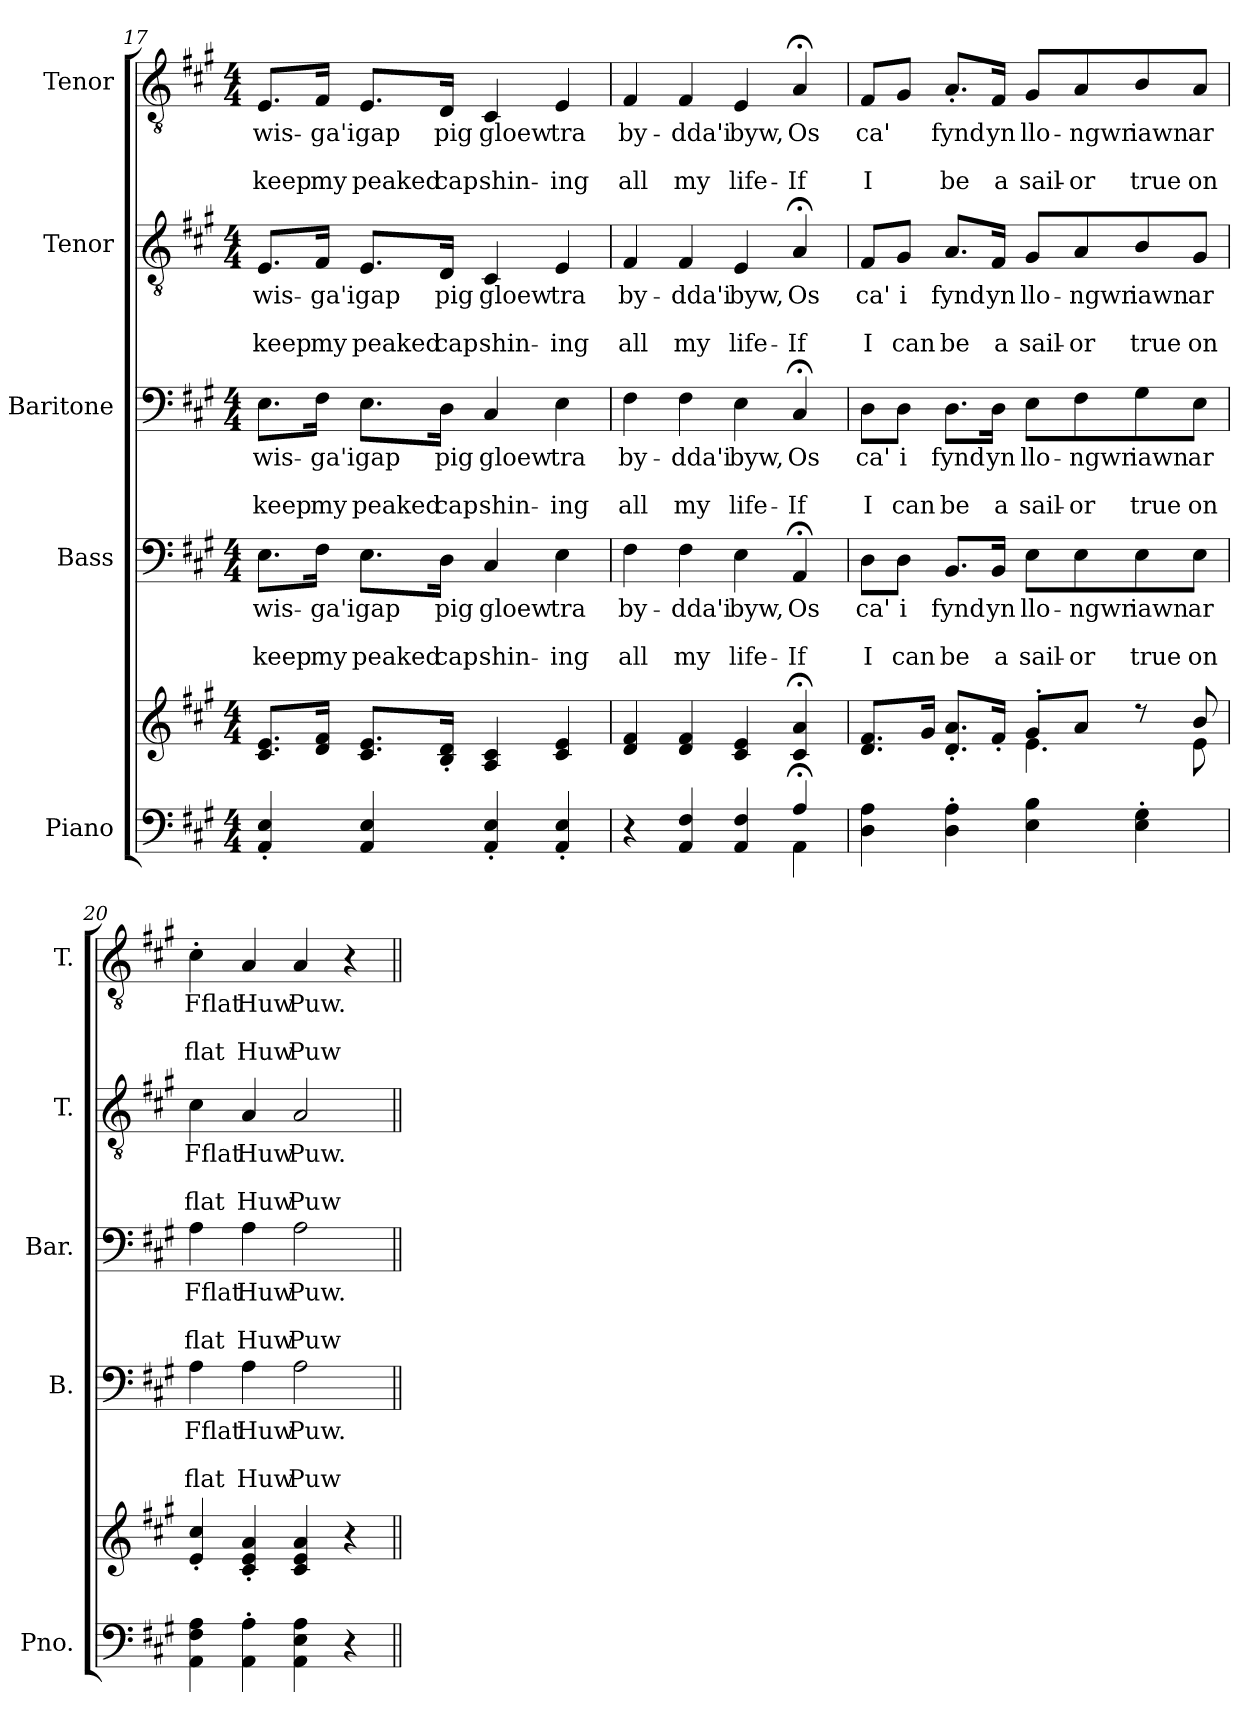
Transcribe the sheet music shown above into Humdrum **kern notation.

**kern	**kern	**kern	**text	**text	**text	**kern	**text	**text	**text	**kern	**text	**text	**text	**kern	**text	**text	**text
*part5	*part5	*part4	*part4	*part4	*part4	*part3	*part3	*part3	*part3	*part2	*part2	*part2	*part2	*part1	*part1	*part1	*part1
*staff6	*staff5	*staff4	*staff4	*staff4	*staff4	*staff3	*staff3	*staff3	*staff3	*staff2	*staff2	*staff2	*staff2	*staff1	*staff1	*staff1	*staff1
*I"Piano	*	*I"Bass	*	*	*	*I"Baritone	*	*	*	*I"Tenor	*	*	*	*I"Tenor	*	*	*
*I'Pno.	*	*I'B.	*	*	*	*I'Bar.	*	*	*	*I'T.	*	*	*	*I'T.	*	*	*
*clefF4	*clefG2	*clefF4	*	*	*	*clefF4	*	*	*	*clefGv2	*	*	*	*clefGv2	*	*	*
*k[f#c#g#]	*k[f#c#g#]	*k[f#c#g#]	*	*	*	*k[f#c#g#]	*	*	*	*k[f#c#g#]	*	*	*	*k[f#c#g#]	*	*	*
*A:	*A:	*A:	*	*	*	*A:	*	*	*	*A:	*	*	*	*A:	*	*	*
*M4/4	*M4/4	*M4/4	*	*	*	*M4/4	*	*	*	*M4/4	*	*	*	*M4/4	*	*	*
=17	=17	=17	=17	=17	=17	=17	=17	=17	=17	=17	=17	=17	=17	=17	=17	=17	=17
!	!	!	!LO:LY:b	!	!LO:LY:b	!	!LO:LY:b	!	!LO:LY:b	!	!LO:LY:b	!	!LO:LY:b	!	!LO:LY:b	!	!LO:LY:b
4AA/' 4E/'	8.c#/ 8.e/L	8.E\L	wis-	.	keep	8.E\L	wis-	.	keep	8.E/L	wis-	.	keep	8.E/L	wis-	.	keep
!	!	!	!LO:LY:b	!	!LO:LY:b	!	!LO:LY:b	!	!LO:LY:b	!	!LO:LY:b	!	!LO:LY:b	!	!LO:LY:b	!	!LO:LY:b
.	16d/ 16f#/Jk	16F#\Jk	-ga'i	.	my	16F#\Jk	-ga'i	.	my	16F#/Jk	-ga'i	.	my	16F#/Jk	-ga'i	.	my
!	!	!	!LO:LY:b	!	!LO:LY:b	!	!LO:LY:b	!	!LO:LY:b	!	!LO:LY:b	!	!LO:LY:b	!	!LO:LY:b	!	!LO:LY:b
4AA/ 4E/	8.c#/ 8.e/L	8.E\L	gap	.	peaked	8.E\L	gap	.	peaked	8.E/L	gap	.	peaked	8.E/L	gap	.	peaked
!	!	!	!LO:LY:b	!	!LO:LY:b	!	!LO:LY:b	!	!LO:LY:b	!	!LO:LY:b	!	!LO:LY:b	!	!LO:LY:b	!	!LO:LY:b
.	16B/' 16d/'Jk	16D\Jk	pig	.	cap	16D\Jk	pig	.	cap	16D/Jk	pig	.	cap	16D/Jk	pig	.	cap
!	!	!	!LO:LY:b	!	!LO:LY:b	!	!LO:LY:b	!	!LO:LY:b	!	!LO:LY:b	!	!LO:LY:b	!	!LO:LY:b	!	!LO:LY:b
4AA/' 4E/'	4A/ 4c#/	4C#/	gloew	.	shin-	4C#/	gloew	.	shin-	4C#/	gloew	.	shin-	4C#/	gloew	.	shin-
!	!	!	!LO:LY:b	!	!LO:LY:b	!	!LO:LY:b	!	!LO:LY:b	!	!LO:LY:b	!	!LO:LY:b	!	!LO:LY:b	!	!LO:LY:b
4AA/' 4E/'	4c#/ 4e/	4E\	tra	.	-ing	4E\	tra	.	-ing	4E/	tra	.	-ing	4E/	tra	.	-ing
=18	=18	=18	=18	=18	=18	=18	=18	=18	=18	=18	=18	=18	=18	=18	=18	=18	=18
*^	*	*	*	*	*	*	*	*	*	*	*	*	*	*	*	*	*
!	!	!	!	!LO:LY:b	!	!LO:LY:b	!	!LO:LY:b	!	!LO:LY:b	!	!LO:LY:b	!	!LO:LY:b	!	!LO:LY:b	!	!LO:LY:b
4r	2.ryy	4d/ 4f#/	4F#\	by-	.	all	4F#\	by-	.	all	4F#/	by-	.	all	4F#/	by-	.	all
!	!	!	!	!LO:LY:b	!	!LO:LY:b	!	!LO:LY:b	!	!LO:LY:b	!	!LO:LY:b	!	!LO:LY:b	!	!LO:LY:b	!	!LO:LY:b
4AA/ 4F#/	.	4d/ 4f#/	4F#\	-dda'i	.	my	4F#\	-dda'i	.	my	4F#/	-dda'i	.	my	4F#/	-dda'i	.	my
!	!	!	!	!LO:LY:b	!	!LO:LY:b	!	!LO:LY:b	!	!LO:LY:b	!	!LO:LY:b	!	!LO:LY:b	!	!LO:LY:b	!	!LO:LY:b
4AA/ 4F#/	.	4c#/ 4e/	4E\	byw,	.	life-	4E\	byw,	.	life-	4E/	byw,	.	life-	4E/	byw,	.	life-
!	!	!	!	!LO:LY:b	!	!LO:LY:b	!	!LO:LY:b	!	!LO:LY:b	!	!LO:LY:b	!	!LO:LY:b	!	!LO:LY:b	!	!LO:LY:b
4A;</	4AA\	4c#/;< 4a/;<	4AA;</	Os	.	-If	4C#;</	Os	.	-If	4A;</	Os	.	-If	4A;</	Os	.	-If
!!LO:PB:g=z
=19	=19	=19	=19	=19	=19	=19	=19	=19	=19	=19	=19	=19	=19	=19	=19	=19	=19	=19
*	*	*^	*	*	*	*	*	*	*	*	*	*	*	*	*	*	*	*
!	!	!	!	!	!LO:LY:b	!	!LO:LY:b	!	!LO:LY:b	!	!LO:LY:b	!	!LO:LY:b	!	!LO:LY:b	!	!LO:LY:b	!	!LO:LY:b
*v	*v	*	*	*	*	*	*	*	*	*	*	*	*	*	*	*	*	*	*
4D\ 4A\	8.d/ 8.f#/L	2ryy	8D\L	ca'	.	I	8D\L	ca'	.	I	8F#/L	ca'	.	I	8F#/L	ca'	.	I
!	!	!	!	!LO:LY:b	!	!LO:LY:b	!	!LO:LY:b	!	!LO:LY:b	!	!LO:LY:b	!	!LO:LY:b	!	!	!	!
.	.	.	8D\J	i	.	can	8D\J	i	.	can	8G#/J	i	.	can	8G#/J	.	.	.
.	16g#/Jk	.	.	.	.	.	.	.	.	.	.	.	.	.	.	.	.	.
!	!	!	!	!LO:LY:b	!	!LO:LY:b	!	!LO:LY:b	!	!LO:LY:b	!	!LO:LY:b	!	!LO:LY:b	!	!LO:LY:b	!	!LO:LY:b
4D\' 4A\'	8.d/' 8.a/'L	.	8.BB/L	fynd	.	be	8.D\L	fynd	.	be	8.A/L	fynd	.	be	8.A'/L	fynd	.	be
!	!	!	!	!LO:LY:b	!	!LO:LY:b	!	!LO:LY:b	!	!LO:LY:b	!	!LO:LY:b	!	!LO:LY:b	!	!LO:LY:b	!	!LO:LY:b
.	16f#'/Jk	.	16BB/Jk	yn	.	a	16D\Jk	yn	.	a	16F#/Jk	yn	.	a	16F#/Jk	yn	.	a
!	!	!	!	!LO:LY:b	!	!LO:LY:b	!	!LO:LY:b	!	!LO:LY:b	!	!LO:LY:b	!	!LO:LY:b	!	!LO:LY:b	!	!LO:LY:b
4E\ 4B\	8g#'/L	4.e\	8E\L	llo-	.	sail-	8E\L	llo-	.	sail-	8G#/L	llo-	.	sail-	8G#/L	llo-	.	sail-
!	!	!	!	!LO:LY:b	!	!LO:LY:b	!	!LO:LY:b	!	!LO:LY:b	!	!LO:LY:b	!	!LO:LY:b	!	!LO:LY:b	!	!LO:LY:b
.	8a/J	.	8E\	-ngwr	.	-or	8F#\	-ngwr	.	-or	8A/	-ngwr	.	-or	8A/	-ngwr	.	-or
!	!	!	!	!LO:LY:b	!	!LO:LY:b	!	!LO:LY:b	!	!LO:LY:b	!	!LO:LY:b	!	!LO:LY:b	!	!LO:LY:b	!	!LO:LY:b
4E\' 4G#\'	8r	.	8E\	iawn	.	true	8G#\	iawn	.	true	8B/	iawn	.	true	8B/	iawn	.	true
!	!	!	!	!LO:LY:b	!	!LO:LY:b	!	!LO:LY:b	!	!LO:LY:b	!	!LO:LY:b	!	!LO:LY:b	!	!LO:LY:b	!	!LO:LY:b
.	8b/	8e\	8E\J	ar	.	on	8E\J	ar	.	on	8G#/J	ar	.	on	8A/J	ar	.	on
=20	=20	=20	=20	=20	=20	=20	=20	=20	=20	=20	=20	=20	=20	=20	=20	=20	=20	=20
!	!	!	!	!LO:LY:b	!	!LO:LY:b	!	!LO:LY:b	!	!LO:LY:b	!	!LO:LY:b	!	!LO:LY:b	!	!LO:LY:b	!	!LO:LY:b
*	*v	*v	*	*	*	*	*	*	*	*	*	*	*	*	*	*	*	*
4AA\ 4F#\ 4A\	4e/' 4cc#/'	4A\	Fflat	.	flat	4A\	Fflat	.	flat	4c#\	Fflat	.	flat	4c#'\	Fflat	.	flat
!	!	!	!LO:LY:b	!	!LO:LY:b	!	!LO:LY:b	!	!LO:LY:b	!	!LO:LY:b	!	!LO:LY:b	!	!LO:LY:b	!	!LO:LY:b
4AA\' 4A\'	4c#/' 4e/' 4a/'	4A\	Huw	.	Huw	4A\	Huw	.	Huw	4A/	Huw	.	Huw	4A/	Huw	.	Huw
!	!	!	!LO:LY:b	!	!LO:LY:b	!	!LO:LY:b	!	!LO:LY:b	!	!LO:LY:b	!	!LO:LY:b	!	!LO:LY:b	!	!LO:LY:b
4AA\ 4E\ 4A\	4c#/ 4e/ 4a/	2A\	Puw.	.	Puw	2A\	Puw.	.	Puw	2A/	Puw.	.	Puw	4A/	Puw.	.	Puw
4r	4r	.	.	.	.	.	.	.	.	.	.	.	.	4r	.	.	.
=||	=||	=||	=||	=||	=||	=||	=||	=||	=||	=||	=||	=||	=||	=||	=||	=||	=||
*-	*-	*-	*-	*-	*-	*-	*-	*-	*-	*-	*-	*-	*-	*-	*-	*-	*-
